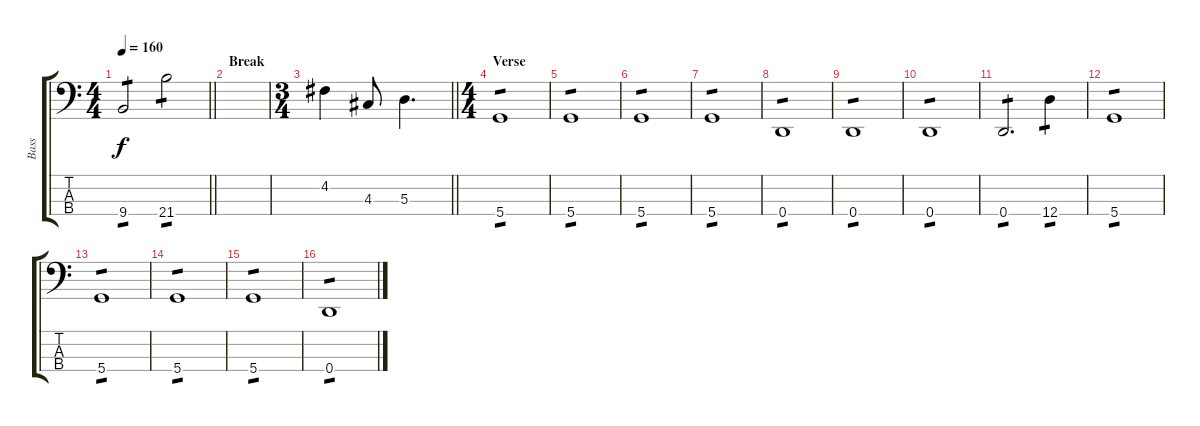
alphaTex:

\track ("Bass" "Bass") {instrument electricbassfinger}
\staff {score tabs}
\tuning (G2 D2 A1 D1) {hide}
\ts (4 4)
\tempo 160
\clef f4
\barLineRight lightlight
\ks c
9.4.2{tp 1 dy f} 21.4.2{tp 1} |
\section ("" "Break")
|
\ts (3 4)
\barLineRight lightlight
4.2.4 4.3.8 5.3.4{d} |
\ts (4 4)
\section ("" "Verse")
5.4.1{tp 1} |
5.4.1{tp 1} |
5.4.1{tp 1} |
5.4.1{tp 1} |
0.4.1{tp 1} |
0.4.1{tp 1} |
0.4.1{tp 1} |
0.4.2{d tp 1} 12.4.4{tp 1} |
5.4.1{tp 1} |
5.4.1{tp 1} |
5.4.1{tp 1} |
5.4.1{tp 1} |
0.4.1{tp 1}
